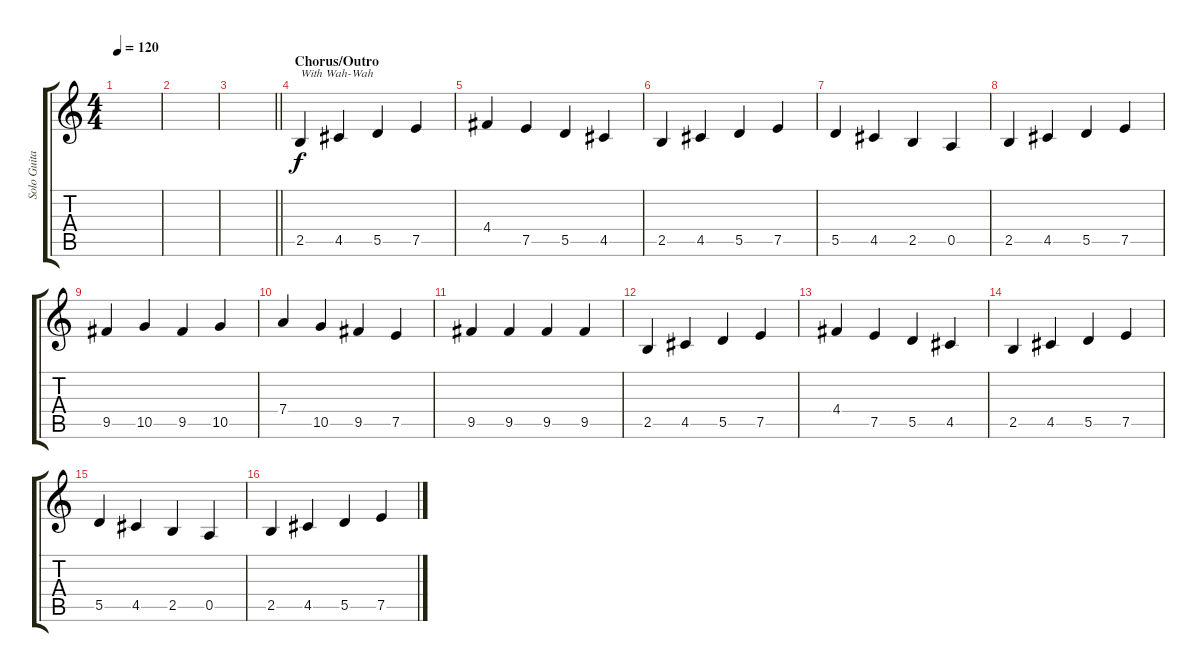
\track ("Solo Guitar" "Solo Guita") {instrument overdrivenguitar}
\staff {score tabs}
\tuning (E4 B3 G3 D3 A2 E2) {hide}
\ts (4 4)
\tempo 120
\clef g2
\ks c
|
|
\barLineRight lightlight
|
\section ("" "Chorus/Outro")
2.5.4{txt "With Wah-Wah" dy f} 4.5.4 5.5.4 7.5.4 |
4.4.4 7.5.4 5.5.4 4.5.4 |
2.5.4 4.5.4 5.5.4 7.5.4 |
5.5.4 4.5.4 2.5.4 0.5.4 |
2.5.4 4.5.4 5.5.4 7.5.4 |
9.5.4 10.5.4 9.5.4 10.5.4 |
7.4.4 10.5.4 9.5.4 7.5.4 |
9.5.4 9.5.4 9.5.4 9.5.4 |
2.5.4 4.5.4 5.5.4 7.5.4 |
4.4.4 7.5.4 5.5.4 4.5.4 |
2.5.4 4.5.4 5.5.4 7.5.4 |
5.5.4 4.5.4 2.5.4 0.5.4 |
2.5.4 4.5.4 5.5.4 7.5.4
